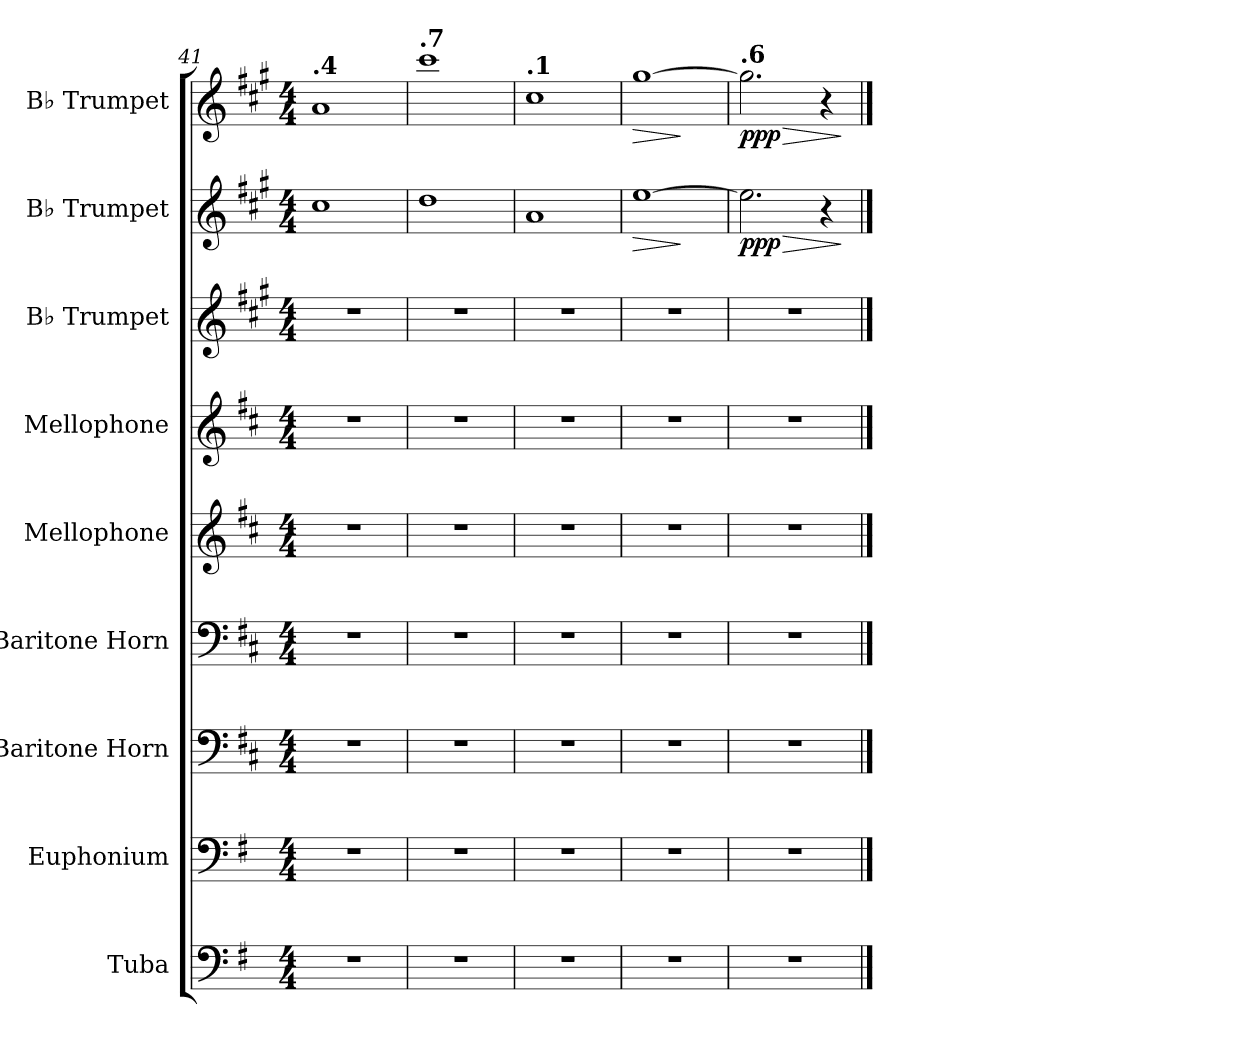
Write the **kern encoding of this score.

**kern	**kern	**kern	**kern	**kern	**kern	**kern	**kern	**dynam	**kern	**dynam
*part9	*part8	*part7	*part6	*part5	*part4	*part3	*part2	*part2	*part1	*part1
*staff9	*staff8	*staff7	*staff6	*staff5	*staff4	*staff3	*staff2	*staff2	*staff1	*staff1
*I"Tuba	*I"Euphonium	*I"Baritone Horn	*I"Baritone Horn	*I"Mellophone	*I"Mellophone	*I"B♭ Trumpet	*I"B♭ Trumpet	*	*I"B♭ Trumpet	*
*I'Tba.	*I'Euph.	*I'Bar. Hn.	*I'Bar. Hn.	*I'Mello.	*I'Mello.	*I'B♭ Tpt.	*I'B♭ Tpt.	*	*I'B♭ Tpt.	*
*clefF4	*clefF4	*clefF4	*clefF4	*clefG2	*clefG2	*clefG2	*clefG2	*	*clefG2	*
*	*	*ITrd4c7	*ITrd4c7	*ITrd4c7	*ITrd4c7	*ITrd1c2	*ITrd1c2	*	*ITrd1c2	*
*k[f#]	*k[f#]	*k[f#]	*k[f#]	*k[f#]	*k[f#]	*k[f#]	*k[f#]	*	*k[f#]	*
*M4/4	*M4/4	*M4/4	*M4/4	*M4/4	*M4/4	*M4/4	*M4/4	*	*M4/4	*
*MM57	*MM57	*MM57	*MM57	*MM57	*MM57	*MM57	*MM57	*	*MM57	*
=41	=41	=41	=41	=41	=41	=41	=41	=41	=41	=41
!	!	!	!	!	!	!	!	!	!LO:TX:a:B:t=.4	!
1r	1r	1r	1r	1r	1r	1r	1b	.	1g	.
=42	=42	=42	=42	=42	=42	=42	=42	=42	=42	=42
*	*	*	*	*	*	*	*	*	*MM55	*
!	!	!	!	!	!	!	!	!	!LO:TX:a:B:t=.7	!
1r	1r	1r	1r	1r	1r	1r	1cc	.	1bb	.
=43	=43	=43	=43	=43	=43	=43	=43	=43	=43	=43
*	*	*	*	*	*	*	*	*	*MM55	*
!	!	!	!	!	!	!	!	!	!LO:TX:a:B:t=.1	!
1r	1r	1r	1r	1r	1r	1r	1g	.	1b	.
=44	=44	=44	=44	=44	=44	=44	=44	=44	=44	=44
!	!	!	!	!	!	!	!	!LO:HP:b	!	!LO:HP:b
1r	1r	1r	1r	1r	1r	1r	[1dd	>	[1ff#	>
.	.	.	.	.	.	.	.	]	.	]
=45	=45	=45	=45	=45	=45	=45	=45	=45	=45	=45
*	*	*	*	*	*	*	*	*	*MM54	*
!	!	!	!	!	!	!	!	!	!LO:TX:a:B:t=.6	!
!	!	!	!	!	!	!	!	!LO:HP:b	!	!LO:HP:b
!	!	!	!	!	!	!	!	!LO:DY:n=1:b	!	!LO:DY:n=1:b
1r	1r	1r	1r	1r	1r	1r	2.dd\]	> ppp	2.ff#\]	> ppp
.	.	.	.	.	.	.	4r	.	4r	.
.	.	.	.	.	.	.	.	]	.	]
==	==	==	==	==	==	==	==	==	==	==
*-	*-	*-	*-	*-	*-	*-	*-	*-	*-	*-
